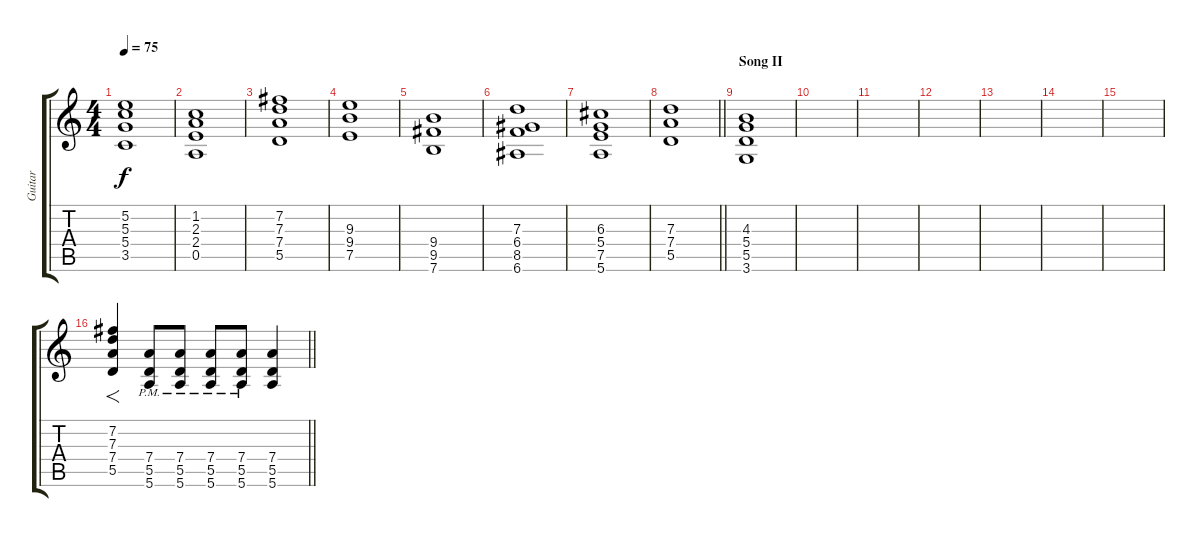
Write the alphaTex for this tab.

\track ("Guitar" "Guitar") {instrument distortionguitar}
\staff {score tabs}
\tuning (E4 B3 G3 D3 A2 E2) {hide}
\ts (4 4)
\tempo 75
\clef g2
\ks c
(5.2 5.3 5.4 3.5).1{dy f} |
(1.2 2.3 2.4 0.5).1 |
(7.2 7.3 7.4 5.5).1 |
(9.3 9.4 7.5).1 |
(9.4 9.5 7.6).1 |
(7.3 6.4 8.5 6.6).1 |
(6.3 5.4 7.5 5.6).1 |
\barLineRight lightlight
(7.3 7.4 5.5).1 |
\section ("" "Song II")
(4.3 5.4 5.5 3.6).1 |
|
|
|
|
|
|
\barLineRight lightlight
(7.2 7.3 7.4 5.5).4{f} (7.4{pm} 5.5{pm} 5.6{pm}).8 (7.4{pm} 5.5{pm} 5.6{pm}).8 (7.4{pm} 5.5{pm} 5.6{pm}).8 (7.4{pm} 5.5{pm} 5.6{pm}).8 (7.4 5.5 5.6).4
